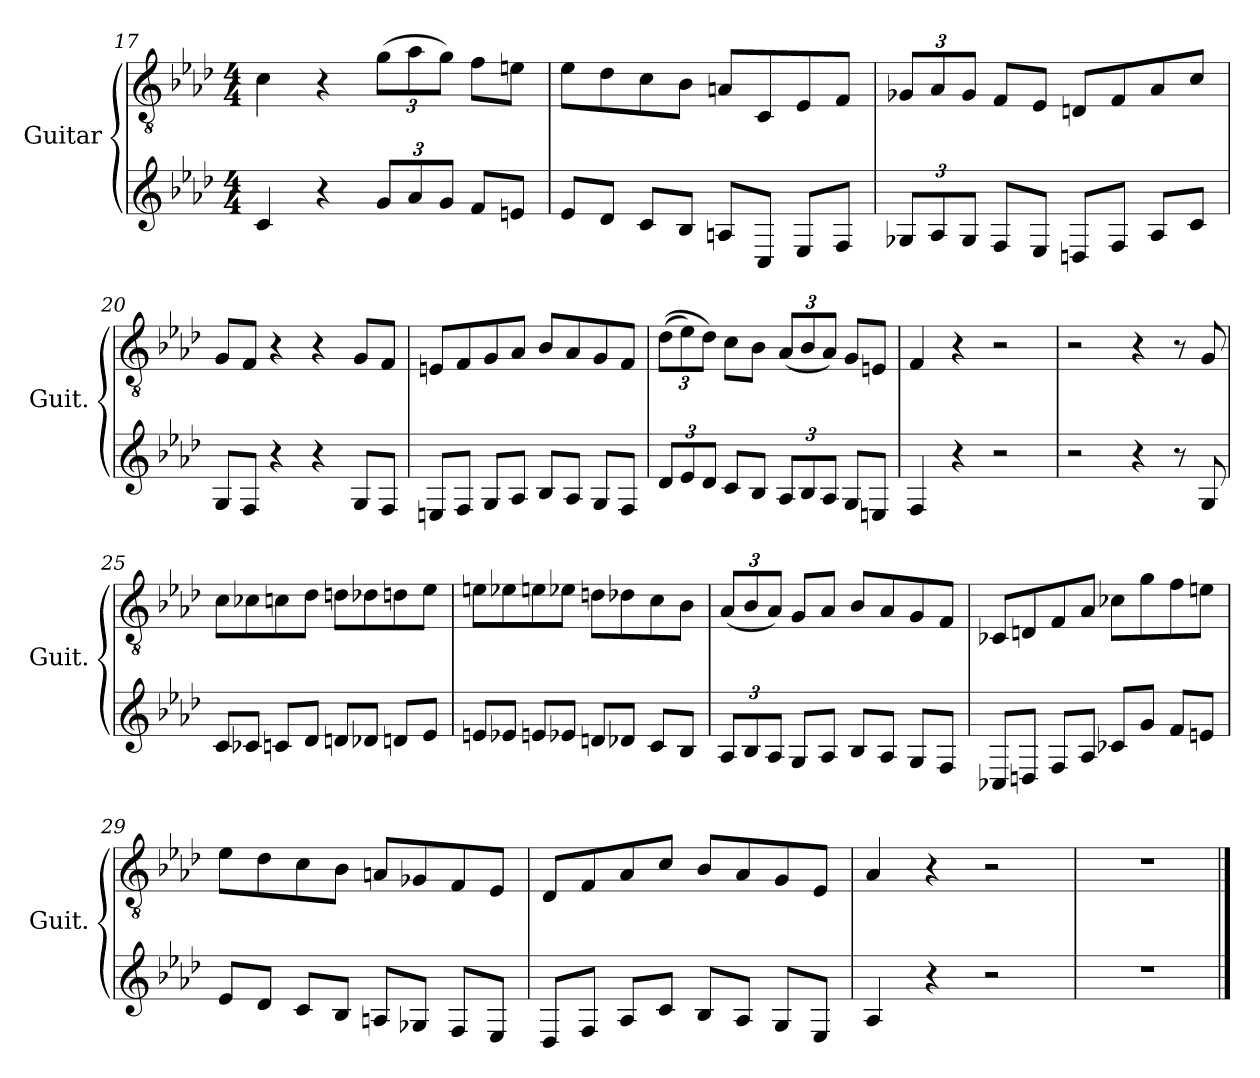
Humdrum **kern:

**kern	**kern
*part1	*part1
*staff2	*staff1
*I"Guitar	*
*I'Guit.	*
!!LO:PB:g=z
*	*clefGv2
*k[b-e-a-d-]	*k[b-e-a-d-]
*M4/4	*M4/4
=17	=17
4c	4c\
4r	4r
*Xbrackettup	*Xbrackettup
12gL	(12g\L
12a-	12a-\
12gJ	12g\J)
8fL	8f\L
8eJ	8en\J
=18	=18
8e-L	8e-\L
8d-J	8d-\
8cL	8c\
8B-J	8B-\J
8AL	8An/L
8CJ	8C/
8E-L	8E-/
8FJ	8F/J
=19	=19
12G-L	12G-X/L
12A-	12A-/
12G-J	12G-/J
8FL	8F/L
8E-J	8E-/J
8DL	8Dn/L
8FJ	8F/
8A-L	8A-/
8cJ	8c/J
=20	=20
8GL	8G/L
8FJ	8F/J
4r	4r
4r	4r
8GL	8G/L
8FJ	8F/J
!!LO:LB:g=z
=21	=21
8EL	8En/L
8FJ	8F/
8GL	8G/
8A-J	8A-/J
8B-L	8B-/L
8A-J	8A-/
8GL	8G/
8FJ	8F/J
=22	=22
12d-L	((12d-\L
12e-	12e-\)
12d-J	12d-\J)
8cL	8c\L
8B-J	8B-\J
12A-L	(12A-/L
12B-	12B-/
12A-J	12A-/J)
8GL	8G/L
8EJ	8En/J
=23	=23
4F	4F/
4r	4r
2r	2r
=24	=24
2r	2r
4r	4r
8r	8r
8G	8G/
!!LO:LB:g=z
=25	=25
8cL	8c\L
8c-J	8c-X\
8cL	8cn\
8d-J	8d-\J
8dL	8dn\L
8d-J	8d-X\
8dL	8dn\
8e-J	8e-\J
=26	=26
8eL	8en\L
8e-J	8e-X\
8eL	8en\
8e-J	8e-X\J
8dL	8dn\L
8d-J	8d-X\
8cL	8c\
8B-J	8B-\J
=27	=27
12A-L	(12A-/L
12B-	12B-/
12A-J	12A-/J)
8GL	8G/L
8A-J	8A-/J
8B-L	8B-/L
8A-J	8A-/
8GL	8G/
8FJ	8F/J
=28	=28
8C-L	8C-X/L
8DJ	8Dn/
8FL	8F/
8A-J	8A-/J
8c-L	8c-X\L
8gJ	8g\
8fL	8f\
8eJ	8en\J
!!LO:LB:g=z
=29	=29
8e-L	8e-\L
8d-J	8d-\
8cL	8c\
8B-J	8B-\J
8AL	8An/L
8G-J	8G-X/
8FL	8F/
8E-J	8E-/J
=30	=30
8D-L	8D-/L
8FJ	8F/
8A-L	8A-/
8cJ	8c/J
8B-L	8B-/L
8A-J	8A-/
8GL	8G/
8E-J	8E-/J
=31	=31
4A-	4A-/
4r	4r
2r	2r
=32	=32
1r	1r
==	==
*-	*-
